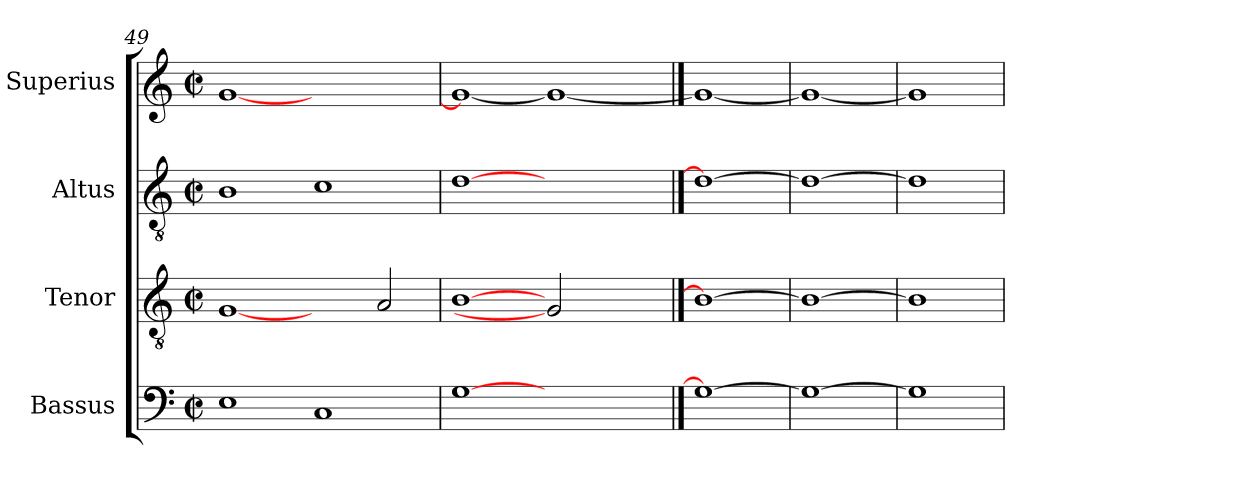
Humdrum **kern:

**kern	**kern	**kern	**kern
*part4	*part3	*part2	*part1
*staff4	*staff3	*staff2	*staff1
*I"Bassus	*I"Tenor	*I"Altus	*I"Superius
*I'B.	*I'T.	*I'T.	*I'S.
*clefF4	*clefGv2	*clefGv2	*clefG2
*	*ITrd7c12	*ITrd7c12	*
*k[]	*k[]	*k[]	*k[]
*C:	*C:	*C:	*C:
*M2/2	*M2/2	*M2/2	*M2/2
*met(c|)	*met(c|)	*met(c|)	*met(c|)
=49	=49	=49	=49
1Ei	[1GGi	1BBi	[<1gi
1Ci	2ryy	1Ci	1ryy
.	2AAi/	.	.
=50	=50	=50	=50
[1Gi	[1BBi	[1Di	1gi_<
1ryy	2GGi]	1ryy	1gi_
.	2ryy	.	.
==51	==51	==51	==51
1Gi_	1BBi_	1Di_	1gi_
=52	=52	=52	=52
1Gi_	1BBi_	1Di_	1gi_
=53	=53	=53	=53
1Gi]	1BBi]	1Di]	1gi]
=	=	=	=
*-	*-	*-	*-
